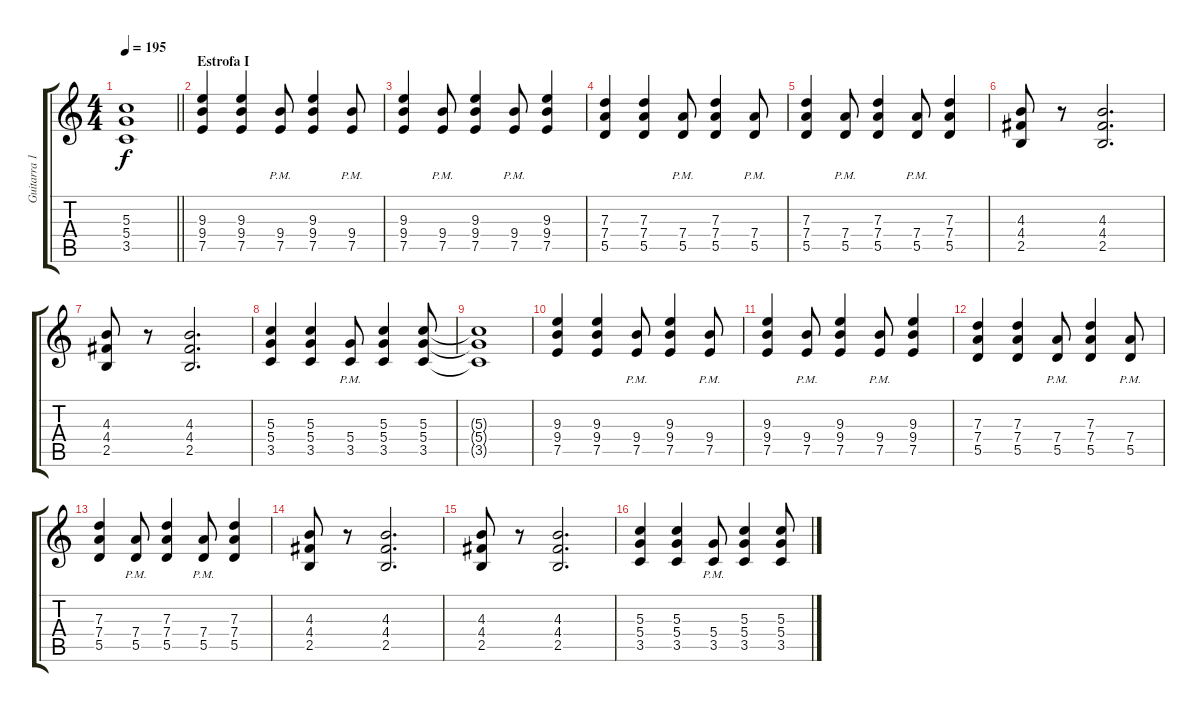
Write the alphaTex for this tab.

\track ("Guitarra 1" "Guitarra 1") {instrument distortionguitar}
\staff {score tabs}
\tuning (E4 B3 G3 D3 A2 E2) {hide}
\ts (4 4)
\tempo 195
\clef g2
\barLineRight lightlight
\ks c
(5.3{t} 5.4{t} 3.5{t}).1{dy f} |
\section ("" "Estrofa I")
(9.3 9.4 7.5).4 (9.3 9.4 7.5).4 (9.4{pm} 7.5{pm}).8 (9.3 9.4 7.5).4 (9.4{pm} 7.5{pm}).8 |
(9.3 9.4 7.5).4 (9.4{pm} 7.5{pm}).8 (9.3 9.4 7.5).4 (9.4{pm} 7.5{pm}).8 (9.3 9.4 7.5).4 |
(7.3 7.4 5.5).4 (7.3 7.4 5.5).4 (7.4{pm} 5.5{pm}).8 (7.3 7.4 5.5).4 (7.4{pm} 5.5{pm}).8 |
(7.3 7.4 5.5).4 (7.4{pm} 5.5{pm}).8 (7.3 7.4 5.5).4 (7.4{pm} 5.5{pm}).8 (7.3 7.4 5.5).4 |
(4.3 4.4 2.5).8 r.8 (4.3 4.4 2.5).2{d} |
(4.3 4.4 2.5).8 r.8 (4.3 4.4 2.5).2{d} |
(5.3 5.4 3.5).4 (5.3 5.4 3.5).4 (5.4{pm} 3.5{pm}).8 (5.3 5.4 3.5).4 (5.3 5.4 3.5).8 |
(5.3{t} 5.4{t} 3.5{t}).1 |
(9.3 9.4 7.5).4 (9.3 9.4 7.5).4 (9.4{pm} 7.5{pm}).8 (9.3 9.4 7.5).4 (9.4{pm} 7.5{pm}).8 |
(9.3 9.4 7.5).4 (9.4{pm} 7.5{pm}).8 (9.3 9.4 7.5).4 (9.4{pm} 7.5{pm}).8 (9.3 9.4 7.5).4 |
(7.3 7.4 5.5).4 (7.3 7.4 5.5).4 (7.4{pm} 5.5{pm}).8 (7.3 7.4 5.5).4 (7.4{pm} 5.5{pm}).8 |
(7.3 7.4 5.5).4 (7.4{pm} 5.5{pm}).8 (7.3 7.4 5.5).4 (7.4{pm} 5.5{pm}).8 (7.3 7.4 5.5).4 |
(4.3 4.4 2.5).8 r.8 (4.3 4.4 2.5).2{d} |
(4.3 4.4 2.5).8 r.8 (4.3 4.4 2.5).2{d} |
(5.3 5.4 3.5).4 (5.3 5.4 3.5).4 (5.4{pm} 3.5{pm}).8 (5.3 5.4 3.5).4 (5.3 5.4 3.5).8
